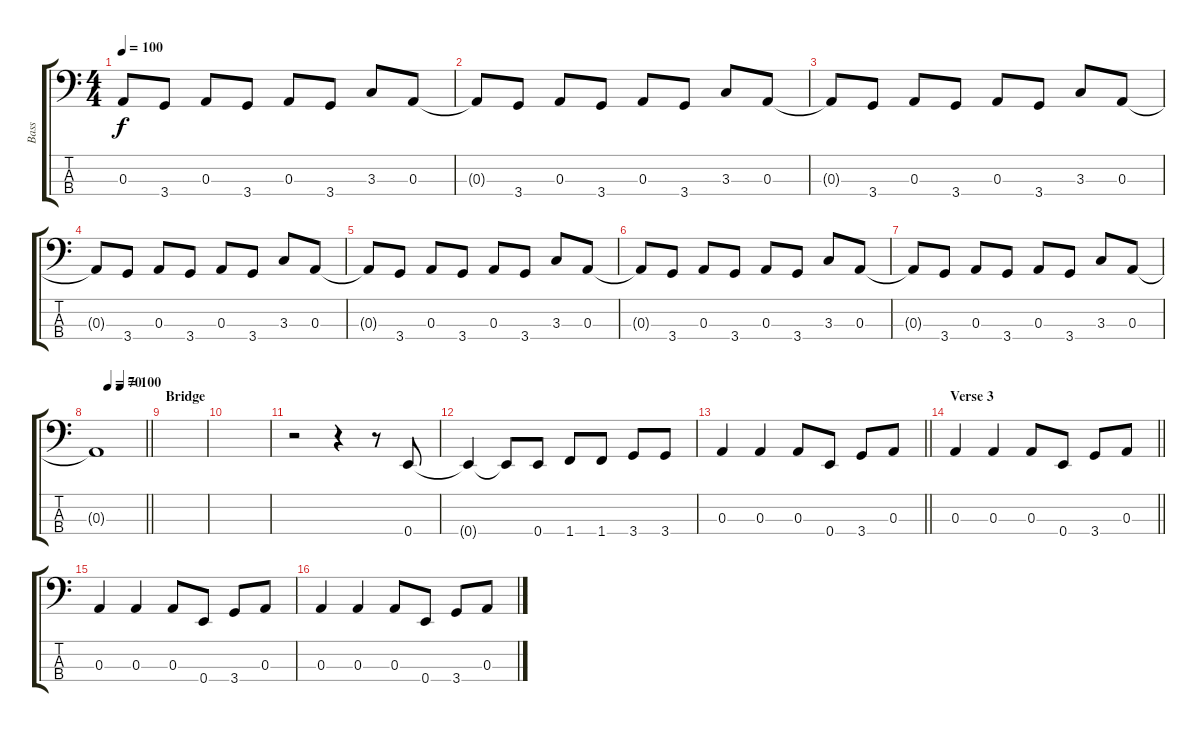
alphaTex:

\track ("Bass" "Bass") {instrument electricbasspick}
\staff {score tabs}
\tuning (G2 D2 A1 E1) {hide}
\ts (4 4)
\tempo 100
\clef f4
\ks c
0.3{t}.8{dy f} 3.4.8 0.3.8 3.4.8 0.3.8 3.4.8 3.3.8 0.3.8 |
0.3{t}.8 3.4.8 0.3.8 3.4.8 0.3.8 3.4.8 3.3.8 0.3.8 |
0.3{t}.8 3.4.8 0.3.8 3.4.8 0.3.8 3.4.8 3.3.8 0.3.8 |
0.3{t}.8 3.4.8 0.3.8 3.4.8 0.3.8 3.4.8 3.3.8 0.3.8 |
0.3{t}.8 3.4.8 0.3.8 3.4.8 0.3.8 3.4.8 3.3.8 0.3.8 |
0.3{t}.8 3.4.8 0.3.8 3.4.8 0.3.8 3.4.8 3.3.8 0.3.8 |
0.3{t}.8 3.4.8 0.3.8 3.4.8 0.3.8 3.4.8 3.3.8 0.3.8 |
\tempo (70 0.25)
\tempo (100 0.5)
\barLineRight lightlight
0.3{t}.1 |
\section ("" "Bridge")
|
|
r.2 r.4 r.8 0.4.8 |
0.4{t}.4 0.4{t}.8 0.4.8 1.4.8 1.4.8 3.4.8 3.4.8 |
\barLineRight lightlight
0.3.4 0.3.4 0.3.8 0.4.8 3.4.8 0.3.8 |
\section ("" "Verse 3")
\barLineRight lightlight
0.3.4 0.3.4 0.3.8 0.4.8 3.4.8 0.3.8 |
0.3.4 0.3.4 0.3.8 0.4.8 3.4.8 0.3.8 |
0.3.4 0.3.4 0.3.8 0.4.8 3.4.8 0.3.8
